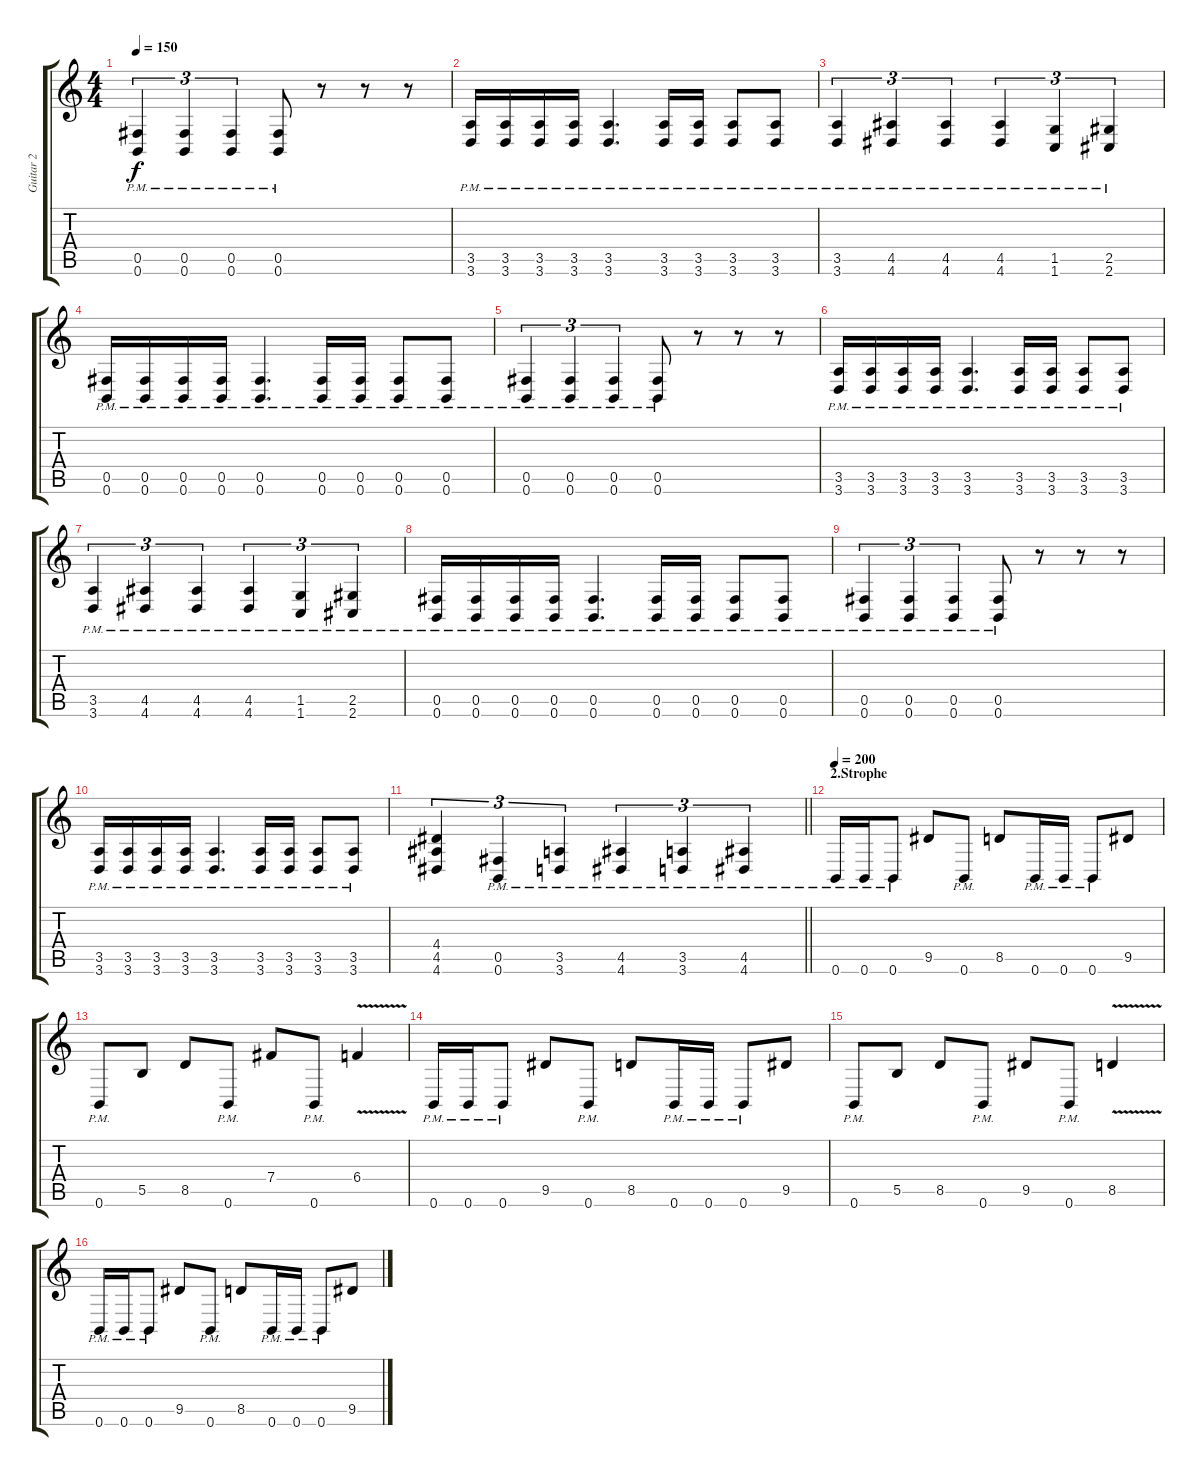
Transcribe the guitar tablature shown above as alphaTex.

\track ("Guitar 2" "Guitar 2") {instrument overdrivenguitar}
\staff {score tabs}
\tuning (Db4 Ab3 E3 B2 Gb2 B1) {hide}
\ts (4 4)
\tempo 150
\clef g2
\ks c
(0.5{pm} 0.6{pm}).4{tu (3 2) dy f} (0.5{pm} 0.6{pm}).4{tu (3 2)} (0.5{pm} 0.6{pm}).4{tu (3 2)} (0.5{pm} 0.6{pm}).8 r.8 r.8 r.8 |
(3.5{pm} 3.6{pm}).16 (3.5{pm} 3.6{pm}).16 (3.5{pm} 3.6{pm}).16 (3.5{pm} 3.6{pm}).16 (3.5{pm} 3.6{pm}).4{d} (3.5{pm} 3.6{pm}).16 (3.5{pm} 3.6{pm}).16 (3.5{pm} 3.6{pm}).8 (3.5{pm} 3.6{pm}).8 |
(3.5{pm} 3.6{pm}).4{tu (3 2)} (4.5{pm} 4.6{pm}).4{tu (3 2)} (4.5{pm} 4.6{pm}).4{tu (3 2)} (4.5{pm} 4.6{pm}).4{tu (3 2)} (1.5{pm} 1.6{pm}).4{tu (3 2)} (2.5{pm} 2.6{pm}).4{tu (3 2)} |
(0.5{pm} 0.6{pm}).16 (0.5{pm} 0.6{pm}).16 (0.5{pm} 0.6{pm}).16 (0.5{pm} 0.6{pm}).16 (0.5{pm} 0.6{pm}).4{d} (0.5{pm} 0.6{pm}).16 (0.5{pm} 0.6{pm}).16 (0.5{pm} 0.6{pm}).8 (0.5{pm} 0.6{pm}).8 |
(0.5{pm} 0.6{pm}).4{tu (3 2)} (0.5{pm} 0.6{pm}).4{tu (3 2)} (0.5{pm} 0.6{pm}).4{tu (3 2)} (0.5{pm} 0.6{pm}).8 r.8 r.8 r.8 |
(3.5{pm} 3.6{pm}).16 (3.5{pm} 3.6{pm}).16 (3.5{pm} 3.6{pm}).16 (3.5{pm} 3.6{pm}).16 (3.5{pm} 3.6{pm}).4{d} (3.5{pm} 3.6{pm}).16 (3.5{pm} 3.6{pm}).16 (3.5{pm} 3.6{pm}).8 (3.5{pm} 3.6{pm}).8 |
(3.5{pm} 3.6{pm}).4{tu (3 2)} (4.5{pm} 4.6{pm}).4{tu (3 2)} (4.5{pm} 4.6{pm}).4{tu (3 2)} (4.5{pm} 4.6{pm}).4{tu (3 2)} (1.5{pm} 1.6{pm}).4{tu (3 2)} (2.5{pm} 2.6{pm}).4{tu (3 2)} |
(0.5{pm} 0.6{pm}).16 (0.5{pm} 0.6{pm}).16 (0.5{pm} 0.6{pm}).16 (0.5{pm} 0.6{pm}).16 (0.5{pm} 0.6{pm}).4{d} (0.5{pm} 0.6{pm}).16 (0.5{pm} 0.6{pm}).16 (0.5{pm} 0.6{pm}).8 (0.5{pm} 0.6{pm}).8 |
(0.5{pm} 0.6{pm}).4{tu (3 2)} (0.5{pm} 0.6{pm}).4{tu (3 2)} (0.5{pm} 0.6{pm}).4{tu (3 2)} (0.5{pm} 0.6{pm}).8 r.8 r.8 r.8 |
(3.5{pm} 3.6{pm}).16 (3.5{pm} 3.6{pm}).16 (3.5{pm} 3.6{pm}).16 (3.5{pm} 3.6{pm}).16 (3.5{pm} 3.6{pm}).4{d} (3.5{pm} 3.6{pm}).16 (3.5{pm} 3.6{pm}).16 (3.5{pm} 3.6{pm}).8 (3.5{pm} 3.6{pm}).8 |
\barLineRight lightlight
(4.4 4.5 4.6).4{tu (3 2)} (0.5{pm} 0.6{pm}).4{tu (3 2)} (3.5{pm} 3.6{pm}).4{tu (3 2)} (4.5{pm} 4.6{pm}).4{tu (3 2)} (3.5{pm} 3.6{pm}).4{tu (3 2)} (4.5{pm} 4.6{pm}).4{tu (3 2)} |
\section ("" "2.Strophe")
\tempo 200
0.6{pm}.16 0.6{pm}.16 0.6{pm}.8 9.5.8 0.6{pm}.8 8.5.8 0.6{pm}.16 0.6{pm}.16 0.6{pm}.8 9.5.8 |
0.6{pm}.8 5.5.8 8.5.8 0.6{pm}.8 7.4.8 0.6{pm}.8 6.4{v}.4 |
0.6{pm}.16 0.6{pm}.16 0.6{pm}.8 9.5.8 0.6{pm}.8 8.5.8 0.6{pm}.16 0.6{pm}.16 0.6{pm}.8 9.5.8 |
0.6{pm}.8 5.5.8 8.5.8 0.6{pm}.8 9.5.8 0.6{pm}.8 8.5{v}.4 |
0.6{pm}.16 0.6{pm}.16 0.6{pm}.8 9.5.8 0.6{pm}.8 8.5.8 0.6{pm}.16 0.6{pm}.16 0.6{pm}.8 9.5.8
